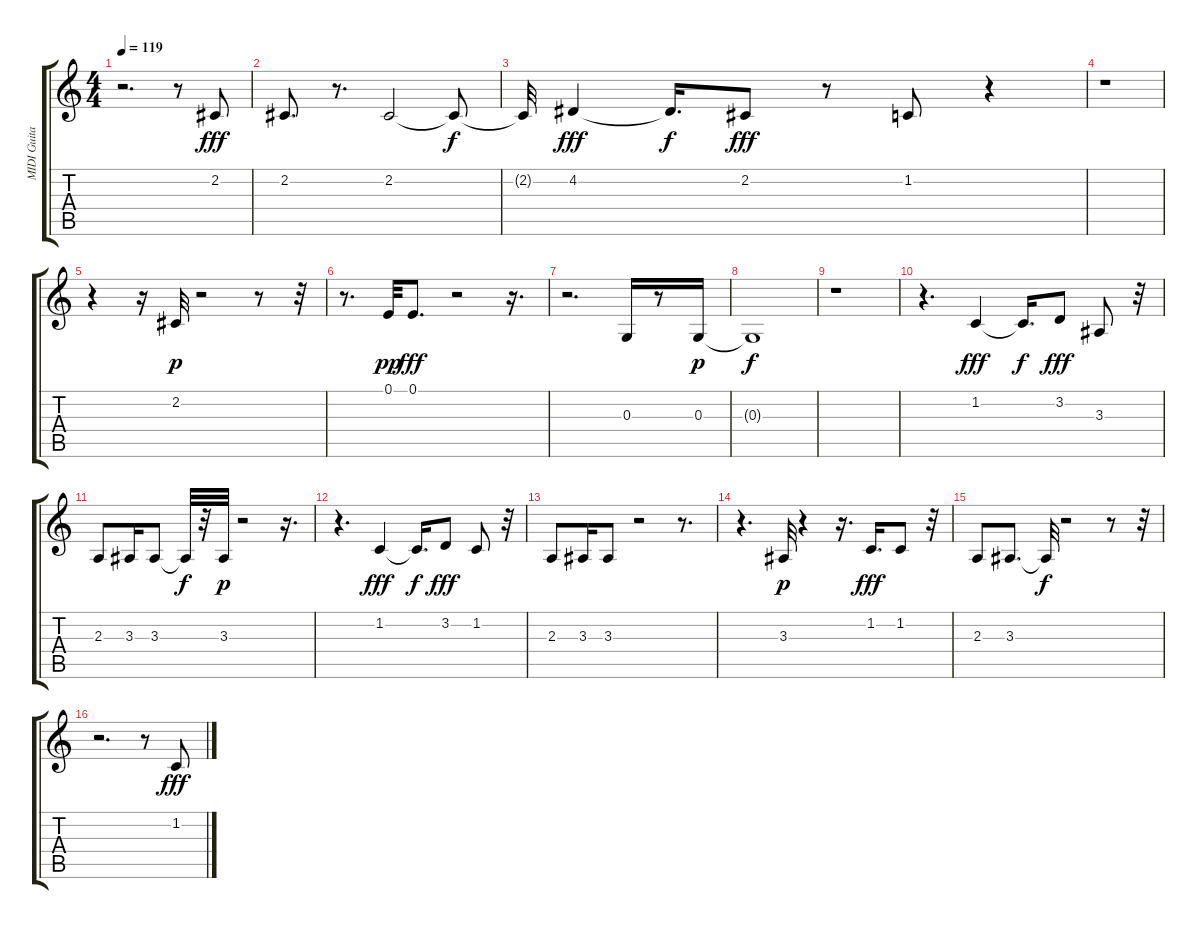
\track ("MIDI Guitar                     " "MIDI Guita") {instrument lead1square}
\staff {score tabs}
\tuning (E4 B3 G3 D3 A2 E2) {hide}
\ts (4 4)
\tempo 119
\clef g2
\ks c
r.2{d dy fff} r.8 2.2.8 |
2.2.8{d} r.8{d} 2.2.2 2.2{t}.8{dy f} |
2.2{t}.32 4.2.4{dy fff} 4.2{t}.16{d dy f} 2.2.8{dy fff} r.8 1.2.8 r.4 |
r.1 |
r.4 r.16 2.2.32{dy p} r.2 r.8 r.32 |
r.8{d} 0.1.32{dy pp} 0.1.8{d dy fff} r.2 r.16{d} |
r.2{d} 0.3.16 r.8 0.3.16{dy p} |
0.3{t}.1{dy f} |
r.1 |
r.4{d} 1.2.4{dy fff} 1.2{t}.16{d dy f} 3.2.8{dy fff} 3.3.8 r.32 |
2.3.8 3.3.16 3.3.8 3.3{t}.32{dy f} r.32 3.3.32{dy p} r.2 r.16{d} |
r.4{d} 1.2.4{dy fff} 1.2{t}.16{d dy f} 3.2.8{dy fff} 1.2.8 r.32 |
2.3.8 3.3.16 3.3.8 r.2 r.8{d} |
r.4{d} 3.3.32{dy p} r.4 r.16{d} 1.2.16{d dy fff} 1.2.8 r.32 |
2.3.8 3.3.8{d} 3.3{t}.32{dy f} r.2 r.8 r.32 |
r.2{d} r.8 1.2.8{dy fff}
